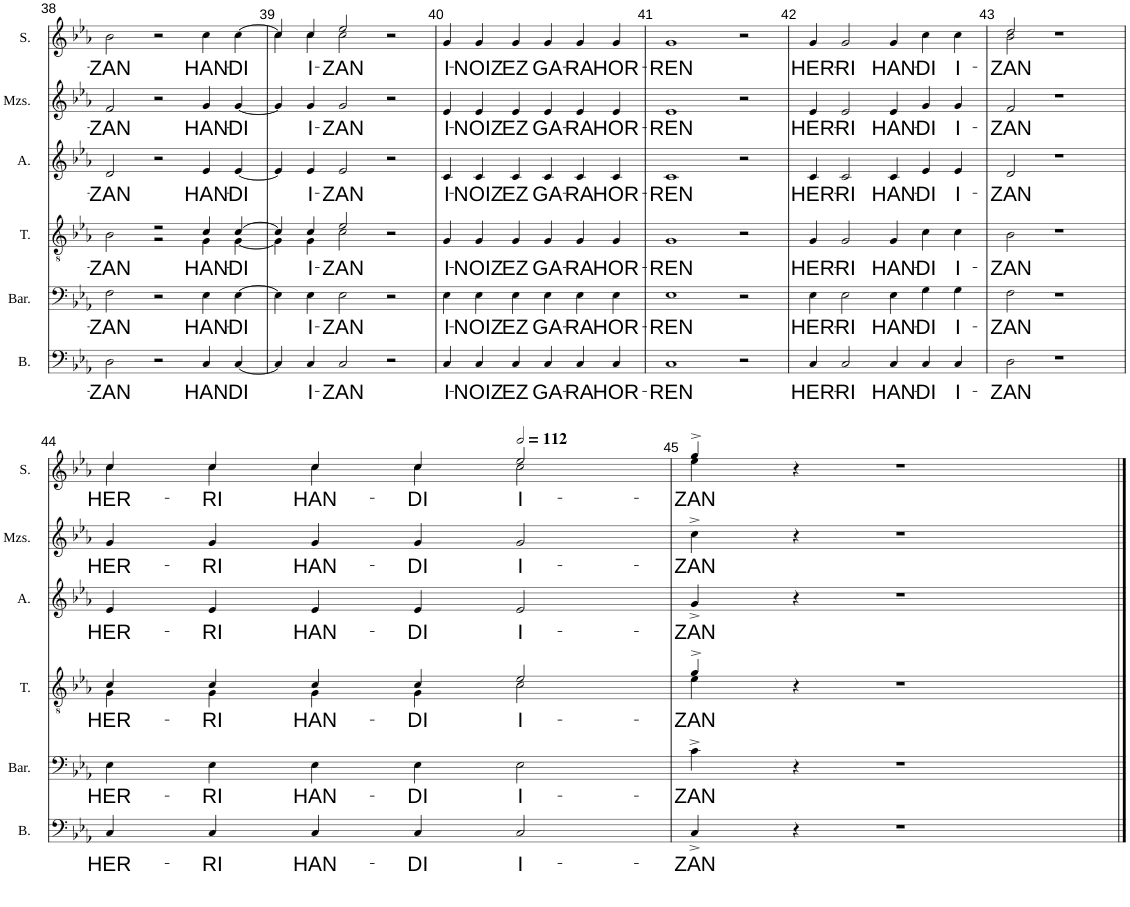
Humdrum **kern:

**kern	**text	**kern	**text	**kern	**text	**kern	**text	**kern	**text	**kern	**text
*part6	*part6	*part5	*part5	*part4	*part4	*part3	*part3	*part2	*part2	*part1	*part1
*staff6	*staff6	*staff5	*staff5	*staff4	*staff4	*staff3	*staff3	*staff2	*staff2	*staff1	*staff1
*I"Basse	*	*I"Baryton	*	*I"Tenor	*	*I"Alto	*	*I"Mezzosoprano	*	*I"Soprano	*
*I'B.	*	*I'Bar.	*	*I'T.	*	*I'A.	*	*I'Mzs.	*	*I'S.	*
!!LO:PB:g=z
*clefF4	*	*clefF4	*	*clefGv2	*	*clefG2	*	*clefG2	*	*clefG2	*
*k[b-e-a-]	*	*k[b-e-a-]	*	*k[b-e-a-]	*	*k[b-e-a-]	*	*k[b-e-a-]	*	*k[b-e-a-]	*
*M6/4	*	*M6/4	*	*M6/4	*	*M6/4	*	*M6/4	*	*M6/4	*
=38	=38	=38	=38	=38	=38	=38	=38	=38	=38	=38	=38
!	!LO:LY:b	!	!LO:LY:b	!	!LO:LY:b	!	!LO:LY:b	!	!LO:LY:b	!	!LO:LY:b
*	*	*	*	*^	*	*	*	*	*	*	*
2D\	-ZAN	2F\	-ZAN	2B-\	2ryy	-ZAN	2d/	-ZAN	2f/	-ZAN	2b-\	-ZAN
2r	.	2r	.	2r	2r	.	2r	.	2r	.	2r	.
!	!LO:LY:b	!	!LO:LY:b	!	!	!LO:LY:b	!	!LO:LY:b	!	!LO:LY:b	!	!LO:LY:b
4C/	-HAN	4E-\	HAN-	4c/	4G\	HAN-	4e-/	HAN-	4g/	HAN-	4cc\	HAN-
!	!LO:LY:b	!	!LO:LY:b	!	!	!LO:LY:b	!	!LO:LY:b	!	!LO:LY:b	!	!LO:LY:b
[4C/	DI	[4E-\	-DI	[4c/	[4G\	-DI	[4e-/	-DI	[4g/	-DI	[4cc\	-DI
=39	=39	=39	=39	=39	=39	=39	=39	=39	=39	=39	=39	=39
*	*	*	*	*	*	*	*	*	*	*	*^	*
4C/]	.	4E-\]	.	4c/]	4G\]	.	4e-/]	.	4g/]	.	4cc/]	4cc\	.
!	!LO:LY:b	!	!LO:LY:b	!	!	!LO:LY:b	!	!LO:LY:b	!	!LO:LY:b	!	!	!LO:LY:b
4C/	I-	4E-\	I-	4c/	4G\	I-	4e-/	I-	4g/	I-	4cc/	4cc\	I-
!	!LO:LY:b	!	!LO:LY:b	!	!	!LO:LY:b	!	!LO:LY:b	!	!LO:LY:b	!	!	!LO:LY:b
2C/	-ZAN	2E-\	-ZAN	2e-/	2c\	-ZAN	2e-/	-ZAN	2g/	-ZAN	2ee-/	2cc\	-ZAN
2r	.	2r	.	2r	2ryy	.	2r	.	2r	.	2r	2ryy	.
=40	=40	=40	=40	=40	=40	=40	=40	=40	=40	=40	=40	=40	=40
!	!LO:LY:b	!	!LO:LY:b	!	!	!LO:LY:b	!	!LO:LY:b	!	!LO:LY:b	!	!	!LO:LY:b
*	*	*	*	*v	*v	*	*	*	*	*	*v	*v	*
4C/	I-	4E-\	I-	4G/	I-	4c/	I-	4e-/	I-	4g/	I-
!	!LO:LY:b	!	!LO:LY:b	!	!LO:LY:b	!	!LO:LY:b	!	!LO:LY:b	!	!LO:LY:b
4C/	-NOIZ	4E-\	-NOIZ	4G/	-NOIZ	4c/	-NOIZ	4e-/	-NOIZ	4g/	-NOIZ
!	!LO:LY:b	!	!LO:LY:b	!	!LO:LY:b	!	!LO:LY:b	!	!LO:LY:b	!	!LO:LY:b
4C/	EZ	4E-\	EZ	4G/	EZ	4c/	EZ	4e-/	EZ	4g/	EZ
!	!LO:LY:b	!	!LO:LY:b	!	!LO:LY:b	!	!LO:LY:b	!	!LO:LY:b	!	!LO:LY:b
4C/	GA-	4E-\	GA-	4G/	GA-	4c/	GA-	4e-/	GA-	4g/	GA-
!	!LO:LY:b	!	!LO:LY:b	!	!LO:LY:b	!	!LO:LY:b	!	!LO:LY:b	!	!LO:LY:b
4C/	-RA	4E-\	-RA	4G/	-RA	4c/	-RA	4e-/	-RA	4g/	-RA
!	!LO:LY:b	!	!LO:LY:b	!	!LO:LY:b	!	!LO:LY:b	!	!LO:LY:b	!	!LO:LY:b
4C/	HOR-	4E-\	HOR-	4G/	HOR-	4c/	HOR-	4e-/	HOR-	4g/	HOR-
=41	=41	=41	=41	=41	=41	=41	=41	=41	=41	=41	=41
!	!LO:LY:b	!	!LO:LY:b	!	!LO:LY:b	!	!LO:LY:b	!	!LO:LY:b	!	!LO:LY:b
1C	-REN	1E-	-REN	1G	-REN	1c	-REN	1e-	-REN	1g	-REN
2r	.	2r	.	2r	.	2r	.	2r	.	2r	.
=42	=42	=42	=42	=42	=42	=42	=42	=42	=42	=42	=42
!	!LO:LY:b	!	!LO:LY:b	!	!LO:LY:b	!	!LO:LY:b	!	!LO:LY:b	!	!LO:LY:b
4C/	HER-	4E-\	HER-	4G/	HER-	4c/	HER-	4e-/	HER-	4g/	HER-
!	!LO:LY:b	!	!LO:LY:b	!	!LO:LY:b	!	!LO:LY:b	!	!LO:LY:b	!	!LO:LY:b
2C/	-RI	2E-\	-RI	2G/	-RI	2c/	-RI	2e-/	-RI	2g/	-RI
!	!LO:LY:b	!	!LO:LY:b	!	!LO:LY:b	!	!LO:LY:b	!	!LO:LY:b	!	!LO:LY:b
4C/	HAN-	4E-\	HAN-	4G/	HAN-	4c/	HAN-	4e-/	HAN-	4g/	HAN-
!	!LO:LY:b	!	!LO:LY:b	!	!LO:LY:b	!	!LO:LY:b	!	!LO:LY:b	!	!LO:LY:b
4C/	-DI	4G\	-DI	4c\	-DI	4e-/	-DI	4g/	-DI	4cc\	-DI
!	!LO:LY:b	!	!LO:LY:b	!	!LO:LY:b	!	!LO:LY:b	!	!LO:LY:b	!	!LO:LY:b
4C/	I-	4G\	I-	4c\	I-	4e-/	I-	4g/	I-	4cc\	I-
=43	=43	=43	=43	=43	=43	=43	=43	=43	=43	=43	=43
!	!LO:LY:b	!	!LO:LY:b	!	!LO:LY:b	!	!LO:LY:b	!	!LO:LY:b	!	!LO:LY:b
*	*	*	*	*	*	*	*	*	*	*^	*
2D\	-ZAN	2F\	-ZAN	2B-\	-ZAN	2d/	-ZAN	2f/	-ZAN	2dd/	2b-\	-ZAN
1r	.	1r	.	1r	.	1r	.	1r	.	1r	1ryy	.
!!LO:LB:g=z	!!
=44	=44	=44	=44	=44	=44	=44	=44	=44	=44	=44	=44	=44
!	!LO:LY:b	!	!LO:LY:b	!	!LO:LY:b	!	!LO:LY:b	!	!LO:LY:b	!	!	!LO:LY:b
*	*	*	*	*^	*	*	*	*	*	*	*	*
4C/	HER-	4E-\	HER-	4c/	4G\	HER-	4e-/	HER-	4g/	HER-	4cc/	4cc\	HER-
!	!LO:LY:b	!	!LO:LY:b	!	!	!LO:LY:b	!	!LO:LY:b	!	!LO:LY:b	!	!	!LO:LY:b
4C/	-RI	4E-\	-RI	4c/	4G\	-RI	4e-/	-RI	4g/	-RI	4cc/	4cc\	-RI
!	!LO:LY:b	!	!LO:LY:b	!	!	!LO:LY:b	!	!LO:LY:b	!	!LO:LY:b	!	!	!LO:LY:b
4C/	HAN-	4E-\	HAN-	4c/	4G\	HAN-	4e-/	HAN-	4g/	HAN-	4cc/	4cc\	HAN-
!	!LO:LY:b	!	!LO:LY:b	!	!	!LO:LY:b	!	!LO:LY:b	!	!LO:LY:b	!	!	!LO:LY:b
4C/	-DI	4E-\	-DI	4c/	4G\	-DI	4e-/	-DI	4g/	-DI	4cc/	4cc\	-DI
*	*	*	*	*	*	*	*	*	*	*	*MM224	*	*
!	!LO:LY:b	!	!LO:LY:b	!	!	!LO:LY:b	!	!LO:LY:b	!	!LO:LY:b	!	!	!LO:LY:b
2C/	I-	2E-\	I-	2e-/	2c\	I-	2e-/	I-	2g/	I-	2ee-/	2cc\	I-
=45	=45	=45	=45	=45	=45	=45	=45	=45	=45	=45	=45	=45	=45
!	!LO:LY:b	!	!LO:LY:b	!	!	!LO:LY:b	!	!LO:LY:b	!	!LO:LY:b	!	!	!LO:LY:b
4C^/	-ZAN	4c^\	-ZAN	4g^/	4e-\	-ZAN	4g^/	-ZAN	4cc^\	-ZAN	4gg^/	4ee-\	-ZAN
4r	.	4r	.	4r	1ryy	.	4r	.	4r	.	4r	1ryy	.
1r	.	1r	.	1r	.	.	1r	.	1r	.	1r	.	.
.	.	.	.	.	4ryy	.	.	.	.	.	.	4ryy	.
*	*	*	*	*v	*v	*	*	*	*	*	*v	*v	*
==	==	==	==	==	==	==	==	==	==	==	==
*-	*-	*-	*-	*-	*-	*-	*-	*-	*-	*-	*-
